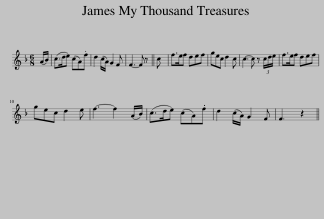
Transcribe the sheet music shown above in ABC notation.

X:1
L:1/8
M:6/8
I:linebreak $
K:F
V:1 treble
V:1
 (A/B/) | (c>de) (cA).f | d2 (c/A/) G2 F | F3- F z || c | %5
 f>ef def | gec d2 c | c3- c z (3c/d/e/ | f>ef def |$ gec d2 e | %10
 f3- f2 (A/B/) | (c>de) (cA).f | d2 (c/A/) G2 F | F3 z2 || %14
